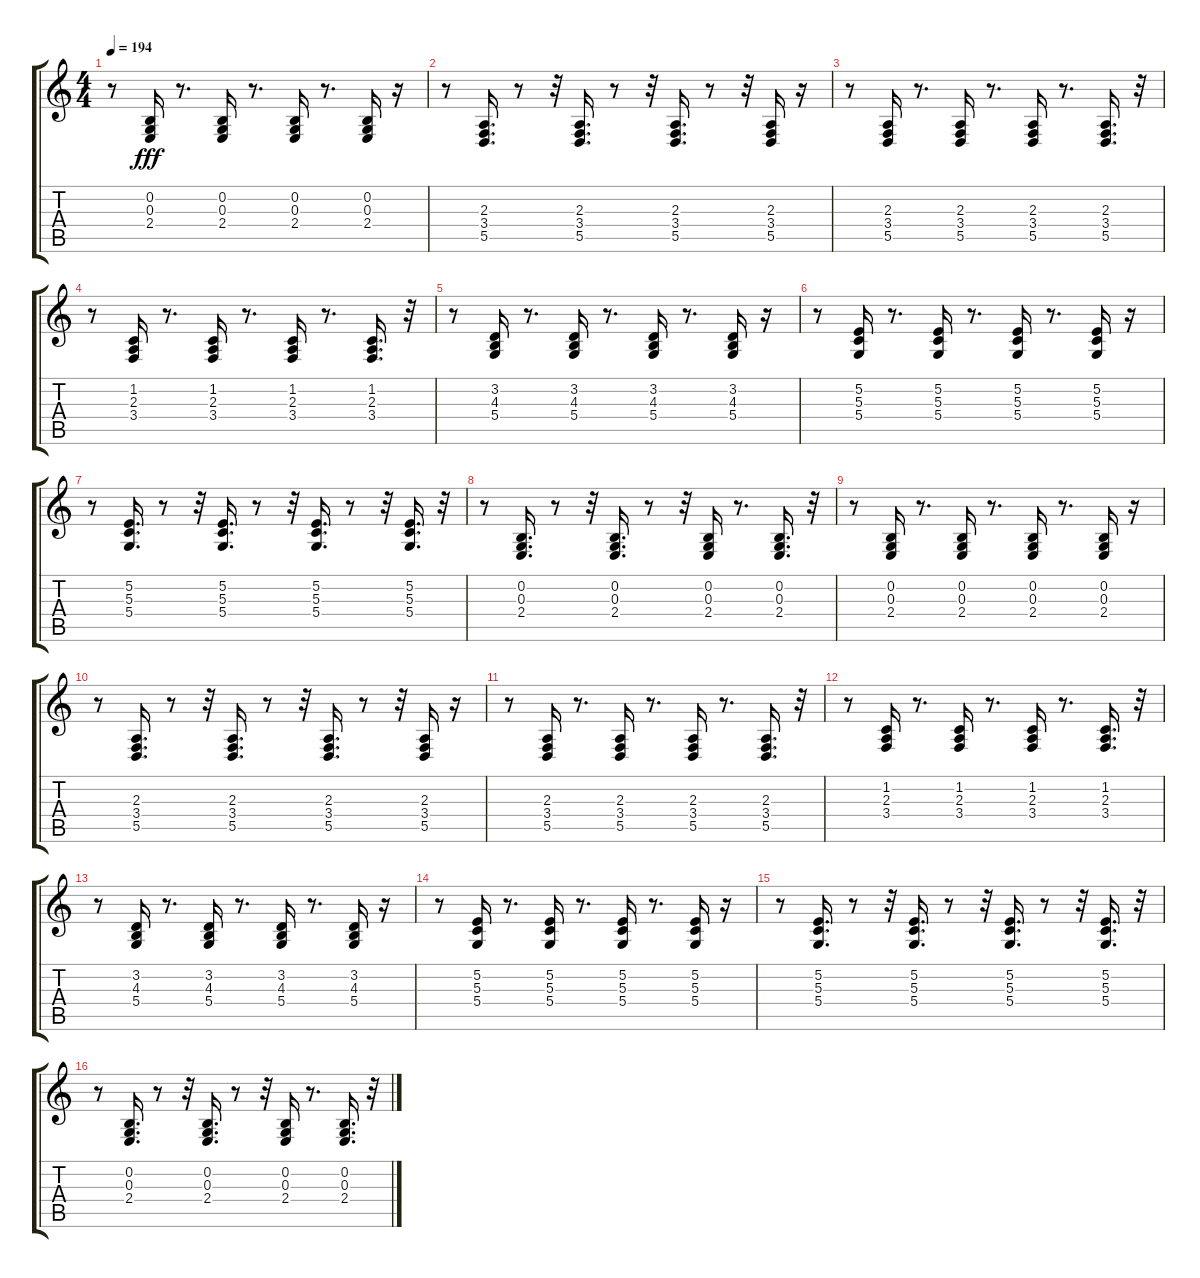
\track "" {instrument percussiveorgan}
\staff {score tabs}
\tuning (E4 B3 G3 D3 A2 E2) {hide}
\ts (4 4)
\tempo 194
\clef g2
\ks c
r.8{dy fff} (0.2 0.3 2.4).16 r.8{d} (0.2 0.3 2.4).16 r.8{d} (0.2 0.3 2.4).16 r.8{d} (0.2 0.3 2.4).16 r.16 |
r.8 (2.3 3.4 5.5).16{d} r.8 r.32 (2.3 3.4 5.5).16{d} r.8 r.32 (2.3 3.4 5.5).16{d} r.8 r.32 (2.3 3.4 5.5).16 r.16 |
r.8 (2.3 3.4 5.5).16 r.8{d} (2.3 3.4 5.5).16 r.8{d} (2.3 3.4 5.5).16 r.8{d} (2.3 3.4 5.5).16{d} r.32 |
r.8 (1.2 2.3 3.4).16 r.8{d} (1.2 2.3 3.4).16 r.8{d} (1.2 2.3 3.4).16 r.8{d} (1.2 2.3 3.4).16{d} r.32 |
r.8 (3.2 4.3 5.4).16 r.8{d} (3.2 4.3 5.4).16 r.8{d} (3.2 4.3 5.4).16 r.8{d} (3.2 4.3 5.4).16 r.16 |
r.8 (5.2 5.3 5.4).16 r.8{d} (5.2 5.3 5.4).16 r.8{d} (5.2 5.3 5.4).16 r.8{d} (5.2 5.3 5.4).16 r.16 |
r.8 (5.2 5.3 5.4).16{d} r.8 r.32 (5.2 5.3 5.4).16{d} r.8 r.32 (5.2 5.3 5.4).16{d} r.8 r.32 (5.2 5.3 5.4).16{d} r.32 |
r.8 (0.2 0.3 2.4).16{d} r.8 r.32 (0.2 0.3 2.4).16{d} r.8 r.32 (0.2 0.3 2.4).16 r.8{d} (0.2 0.3 2.4).16{d} r.32 |
r.8 (0.2 0.3 2.4).16 r.8{d} (0.2 0.3 2.4).16 r.8{d} (0.2 0.3 2.4).16 r.8{d} (0.2 0.3 2.4).16 r.16 |
r.8 (2.3 3.4 5.5).16{d} r.8 r.32 (2.3 3.4 5.5).16{d} r.8 r.32 (2.3 3.4 5.5).16{d} r.8 r.32 (2.3 3.4 5.5).16 r.16 |
r.8 (2.3 3.4 5.5).16 r.8{d} (2.3 3.4 5.5).16 r.8{d} (2.3 3.4 5.5).16 r.8{d} (2.3 3.4 5.5).16{d} r.32 |
r.8 (1.2 2.3 3.4).16 r.8{d} (1.2 2.3 3.4).16 r.8{d} (1.2 2.3 3.4).16 r.8{d} (1.2 2.3 3.4).16{d} r.32 |
r.8 (3.2 4.3 5.4).16 r.8{d} (3.2 4.3 5.4).16 r.8{d} (3.2 4.3 5.4).16 r.8{d} (3.2 4.3 5.4).16 r.16 |
r.8 (5.2 5.3 5.4).16 r.8{d} (5.2 5.3 5.4).16 r.8{d} (5.2 5.3 5.4).16 r.8{d} (5.2 5.3 5.4).16 r.16 |
r.8 (5.2 5.3 5.4).16{d} r.8 r.32 (5.2 5.3 5.4).16{d} r.8 r.32 (5.2 5.3 5.4).16{d} r.8 r.32 (5.2 5.3 5.4).16{d} r.32 |
r.8 (0.2 0.3 2.4).16{d} r.8 r.32 (0.2 0.3 2.4).16{d} r.8 r.32 (0.2 0.3 2.4).16 r.8{d} (0.2 0.3 2.4).16{d} r.32
